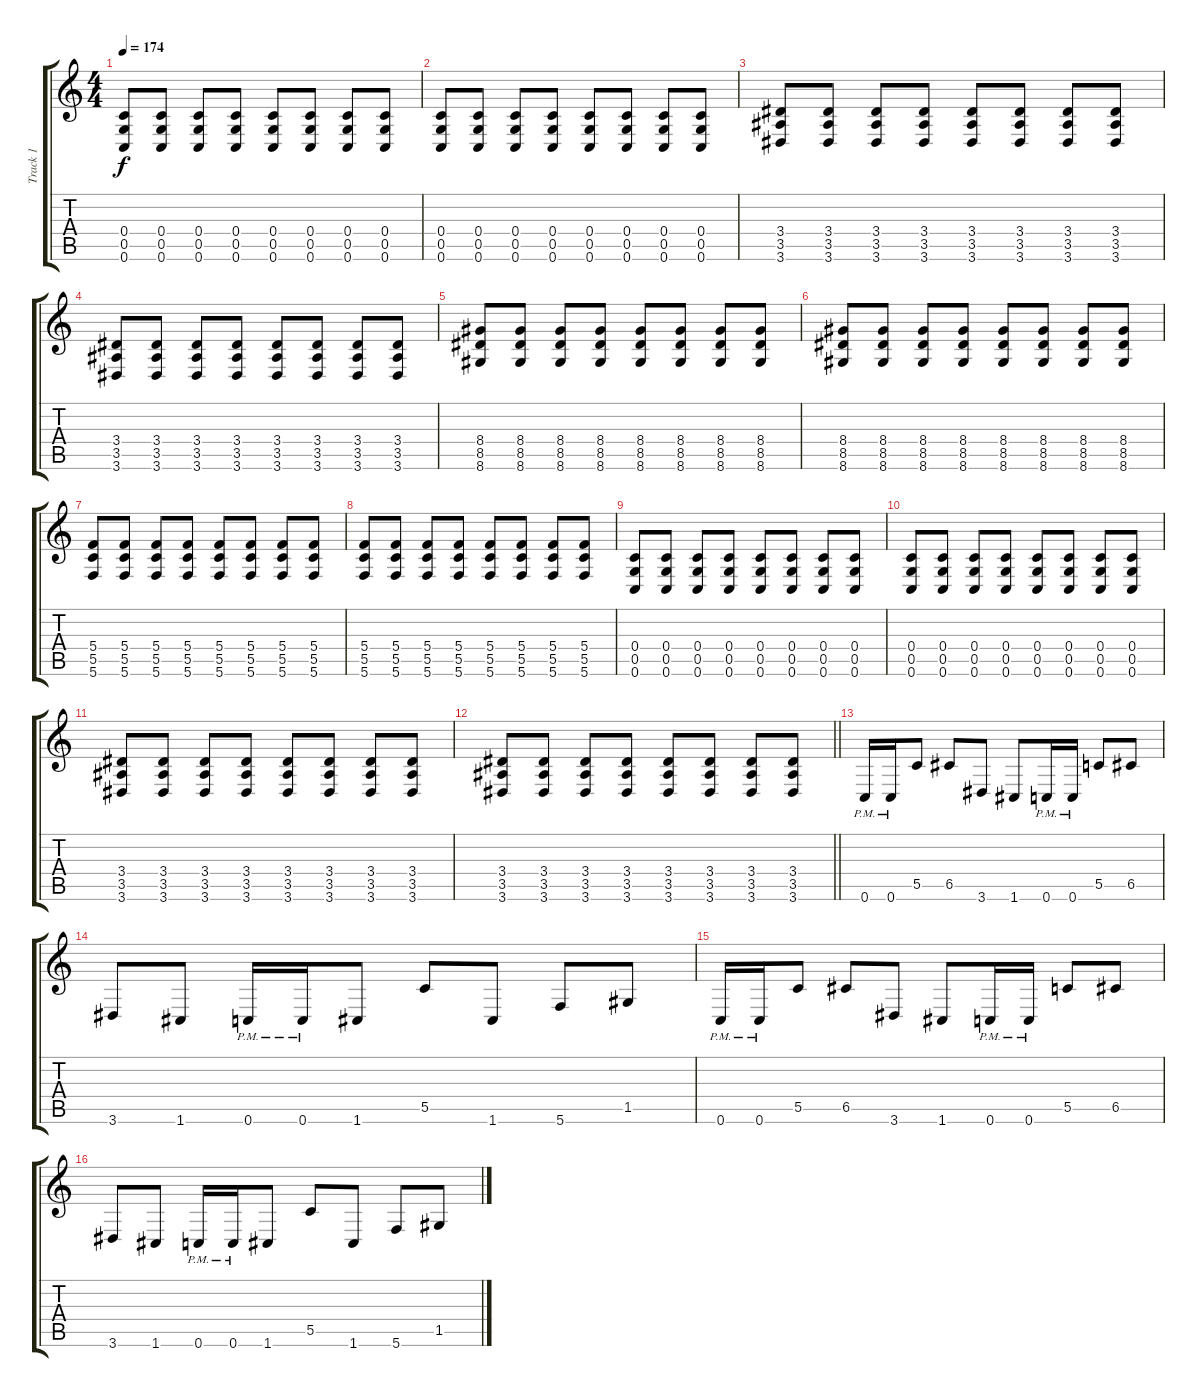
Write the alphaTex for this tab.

\track ("Track 1" "Track 1") {instrument distortionguitar}
\staff {score tabs}
\tuning (D4 A3 F3 C3 G2 C2) {hide}
\ts (4 4)
\tempo 174
\clef g2
\ks c
(0.4 0.5 0.6).8{dy f} (0.4 0.5 0.6).8 (0.4 0.5 0.6).8 (0.4 0.5 0.6).8 (0.4 0.5 0.6).8 (0.4 0.5 0.6).8 (0.4 0.5 0.6).8 (0.4 0.5 0.6).8 |
(0.4 0.5 0.6).8 (0.4 0.5 0.6).8 (0.4 0.5 0.6).8 (0.4 0.5 0.6).8 (0.4 0.5 0.6).8 (0.4 0.5 0.6).8 (0.4 0.5 0.6).8 (0.4 0.5 0.6).8 |
(3.4 3.5 3.6).8 (3.4 3.5 3.6).8 (3.4 3.5 3.6).8 (3.4 3.5 3.6).8 (3.4 3.5 3.6).8 (3.4 3.5 3.6).8 (3.4 3.5 3.6).8 (3.4 3.5 3.6).8 |
(3.4 3.5 3.6).8 (3.4 3.5 3.6).8 (3.4 3.5 3.6).8 (3.4 3.5 3.6).8 (3.4 3.5 3.6).8 (3.4 3.5 3.6).8 (3.4 3.5 3.6).8 (3.4 3.5 3.6).8 |
(8.4 8.5 8.6).8 (8.4 8.5 8.6).8 (8.4 8.5 8.6).8 (8.4 8.5 8.6).8 (8.4 8.5 8.6).8 (8.4 8.5 8.6).8 (8.4 8.5 8.6).8 (8.4 8.5 8.6).8 |
(8.4 8.5 8.6).8 (8.4 8.5 8.6).8 (8.4 8.5 8.6).8 (8.4 8.5 8.6).8 (8.4 8.5 8.6).8 (8.4 8.5 8.6).8 (8.4 8.5 8.6).8 (8.4 8.5 8.6).8 |
(5.4 5.5 5.6).8 (5.4 5.5 5.6).8 (5.4 5.5 5.6).8 (5.4 5.5 5.6).8 (5.4 5.5 5.6).8 (5.4 5.5 5.6).8 (5.4 5.5 5.6).8 (5.4 5.5 5.6).8 |
(5.4 5.5 5.6).8 (5.4 5.5 5.6).8 (5.4 5.5 5.6).8 (5.4 5.5 5.6).8 (5.4 5.5 5.6).8 (5.4 5.5 5.6).8 (5.4 5.5 5.6).8 (5.4 5.5 5.6).8 |
(0.4 0.5 0.6).8 (0.4 0.5 0.6).8 (0.4 0.5 0.6).8 (0.4 0.5 0.6).8 (0.4 0.5 0.6).8 (0.4 0.5 0.6).8 (0.4 0.5 0.6).8 (0.4 0.5 0.6).8 |
(0.4 0.5 0.6).8 (0.4 0.5 0.6).8 (0.4 0.5 0.6).8 (0.4 0.5 0.6).8 (0.4 0.5 0.6).8 (0.4 0.5 0.6).8 (0.4 0.5 0.6).8 (0.4 0.5 0.6).8 |
(3.4 3.5 3.6).8 (3.4 3.5 3.6).8 (3.4 3.5 3.6).8 (3.4 3.5 3.6).8 (3.4 3.5 3.6).8 (3.4 3.5 3.6).8 (3.4 3.5 3.6).8 (3.4 3.5 3.6).8 |
\barLineRight lightlight
(3.4 3.5 3.6).8 (3.4 3.5 3.6).8 (3.4 3.5 3.6).8 (3.4 3.5 3.6).8 (3.4 3.5 3.6).8 (3.4 3.5 3.6).8 (3.4 3.5 3.6).8 (3.4 3.5 3.6).8 |
\section ("" "")
0.6{pm}.16 0.6{pm}.16 5.5.8 6.5.8 3.6.8 1.6.8 0.6{pm}.16 0.6{pm}.16 5.5.8 6.5.8 |
3.6.8 1.6.8 0.6{pm}.16 0.6{pm}.16 1.6.8 5.5.8 1.6.8 5.6.8 1.5.8 |
0.6{pm}.16 0.6{pm}.16 5.5.8 6.5.8 3.6.8 1.6.8 0.6{pm}.16 0.6{pm}.16 5.5.8 6.5.8 |
3.6.8 1.6.8 0.6{pm}.16 0.6{pm}.16 1.6.8 5.5.8 1.6.8 5.6.8 1.5.8
